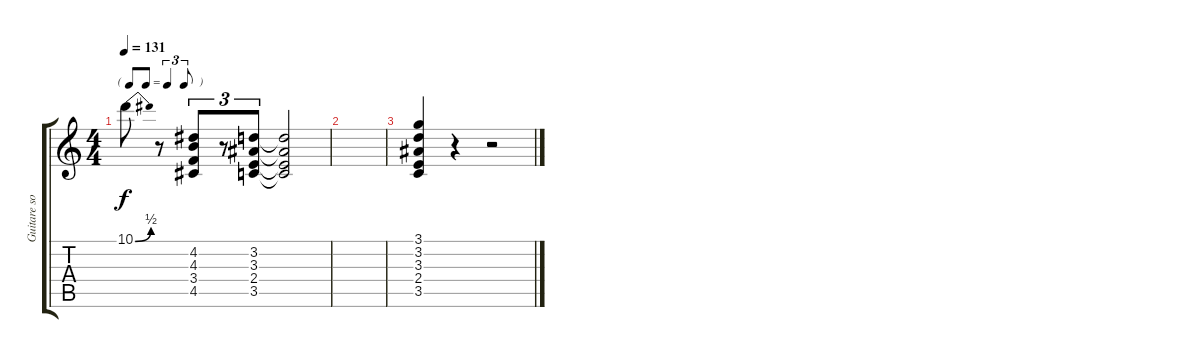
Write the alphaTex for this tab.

\track ("Guitare solo" "Guitare so") {instrument electricguitarjazz}
\staff {score tabs}
\tuning (E4 B3 G3 D3 A2 E2) {hide}
\ts (4 4)
\tf triplet8th
\tempo 131
\clef g2
\ks c
10.1{be (bend 0 0 60 2)}.8{dy f} r.8 (4.2 4.3 3.4 4.5).8{tu (3 2)} r.8{tu (3 2)} (3.2 3.3 2.4 3.5).8{tu (3 2)} (3.2{t} 3.3{t} 2.4{t} 3.5{t}).2 |
|
(3.1 3.2 3.3 2.4 3.5).4 r.4 r.2
